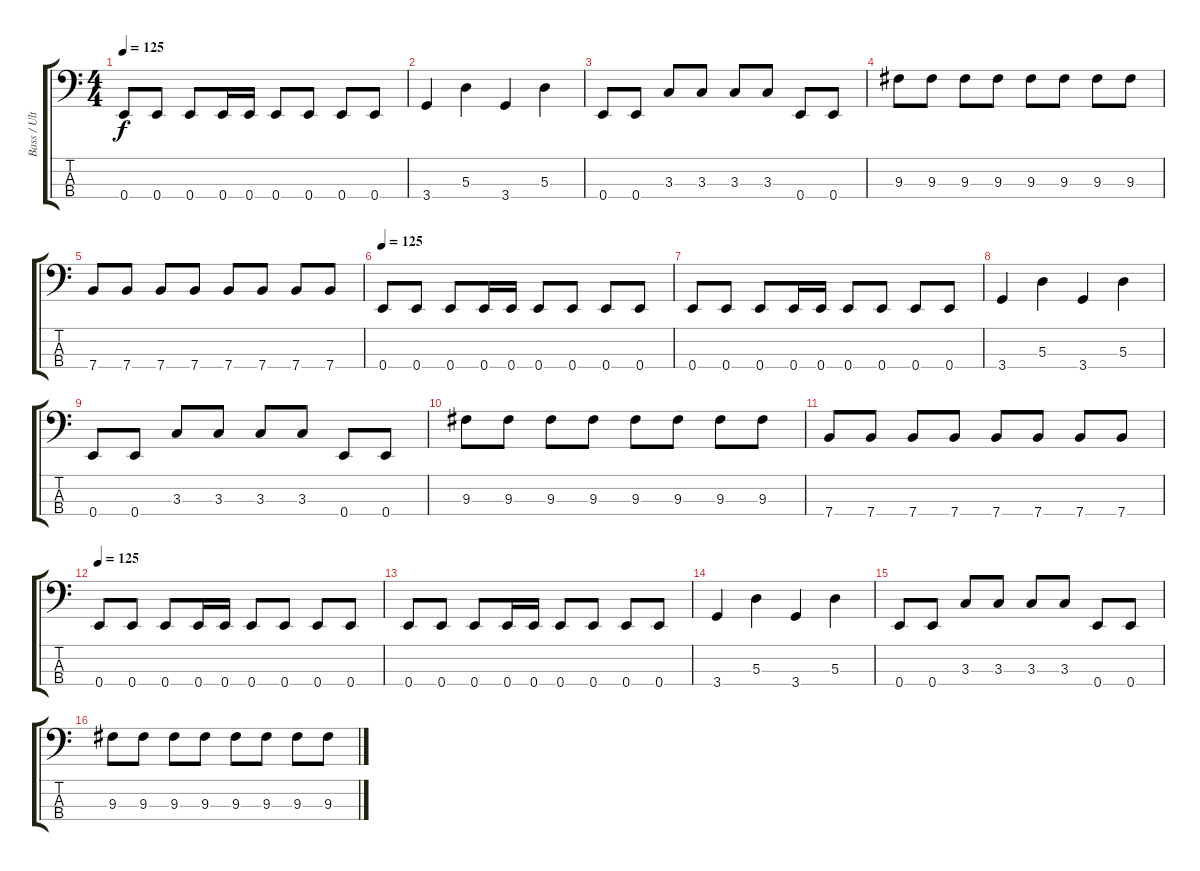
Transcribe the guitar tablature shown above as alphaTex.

\track ("Bass / Ultimate Danny" "Bass / Ult") {instrument electricbassfinger}
\staff {score tabs}
\tuning (G2 D2 A1 E1) {hide}
\ts (4 4)
\tempo 125
\clef f4
\ks c
0.4.8{dy f} 0.4.8 0.4.8 0.4.16 0.4.16 0.4.8 0.4.8 0.4.8 0.4.8 |
3.4.4 5.3.4 3.4.4 5.3.4 |
0.4.8 0.4.8 3.3.8 3.3.8 3.3.8 3.3.8 0.4.8 0.4.8 |
9.3.8 9.3.8 9.3.8 9.3.8 9.3.8 9.3.8 9.3.8 9.3.8 |
7.4.8 7.4.8 7.4.8 7.4.8 7.4.8 7.4.8 7.4.8 7.4.8 |
\tempo 125
0.4.8 0.4.8 0.4.8 0.4.16 0.4.16 0.4.8 0.4.8 0.4.8 0.4.8 |
0.4.8 0.4.8 0.4.8 0.4.16 0.4.16 0.4.8 0.4.8 0.4.8 0.4.8 |
3.4.4 5.3.4 3.4.4 5.3.4 |
0.4.8 0.4.8 3.3.8 3.3.8 3.3.8 3.3.8 0.4.8 0.4.8 |
9.3.8 9.3.8 9.3.8 9.3.8 9.3.8 9.3.8 9.3.8 9.3.8 |
7.4.8 7.4.8 7.4.8 7.4.8 7.4.8 7.4.8 7.4.8 7.4.8 |
\tempo 125
0.4.8 0.4.8 0.4.8 0.4.16 0.4.16 0.4.8 0.4.8 0.4.8 0.4.8 |
0.4.8 0.4.8 0.4.8 0.4.16 0.4.16 0.4.8 0.4.8 0.4.8 0.4.8 |
3.4.4 5.3.4 3.4.4 5.3.4 |
0.4.8 0.4.8 3.3.8 3.3.8 3.3.8 3.3.8 0.4.8 0.4.8 |
9.3.8 9.3.8 9.3.8 9.3.8 9.3.8 9.3.8 9.3.8 9.3.8
